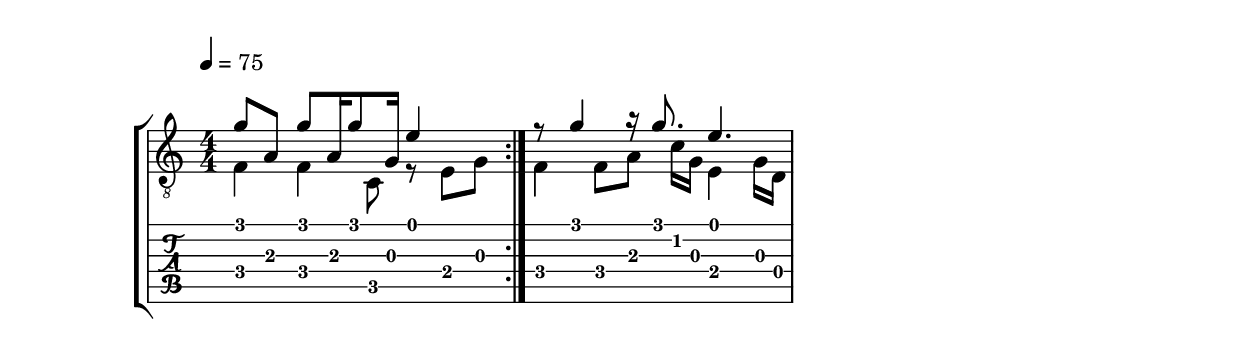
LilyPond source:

\version "2.12.3"
\include "english.ly"

\header { }

tBarIntro = { <g'\1>8 <a\3>8 <g'\1>8 <a\3>16 <g'\1>8 <g\3>16 <e'\1>4 \skip 8 }
bBarIntro = { <f\4>4 <f\4>4 <c\5>8 r8 <e\4>8 <g\3>8  }

tBarRiffA = \relative c'' { r8      g4              r16   g8.           e4.                       }
bBarRiffA = \relative c'  { f,4             f8      a8      c16   g16   e4              g16   d16 }

tIntro = { \repeat volta 4 { \tBarIntro } }
tVerse = { \tBarRiffA }

bIntro = { \repeat volta 4 { \bBarIntro } }
bVerse = { \bBarRiffA }

treble = {
  \transposition d''
  \tIntro
  \tVerse
}

bass = {
  \transposition d'
  \bIntro
  \bVerse
}

\score {
  \new StaffGroup <<
    \new Staff <<
      \tempo 4 = 75
      \clef "treble_8"
      \new Voice {
        \voiceOne
        \treble
      }
      \new Voice {
        \voiceTwo
        \bass
      }
    >>

    \new TabStaff <<
      \treble
      \bass
    >>
  >>

  \layout {
    \context { \Staff
      \override TimeSignature #'style = #'numbered
      \override StringNumber #'transparent = ##t
    }
    \context { \TabVoice
        \remove Dots_engraver
        \remove Stem_engraver
        \remove Rest_engraver
    }
  }
}

% showLastLength = R1*2 % Enable to play only last two measures
\score {
  \new Staff \with {midiInstrument = #"acoustic guitar (nylon)"} <<
    \tempo 4 = 75
    \clef "treble_8"

    \new Voice {
      \unfoldRepeats {
        \treble
      }
    }
    \new Voice {
      \unfoldRepeats {
        \bass
      }
    }
  >>

  \midi {}
}
